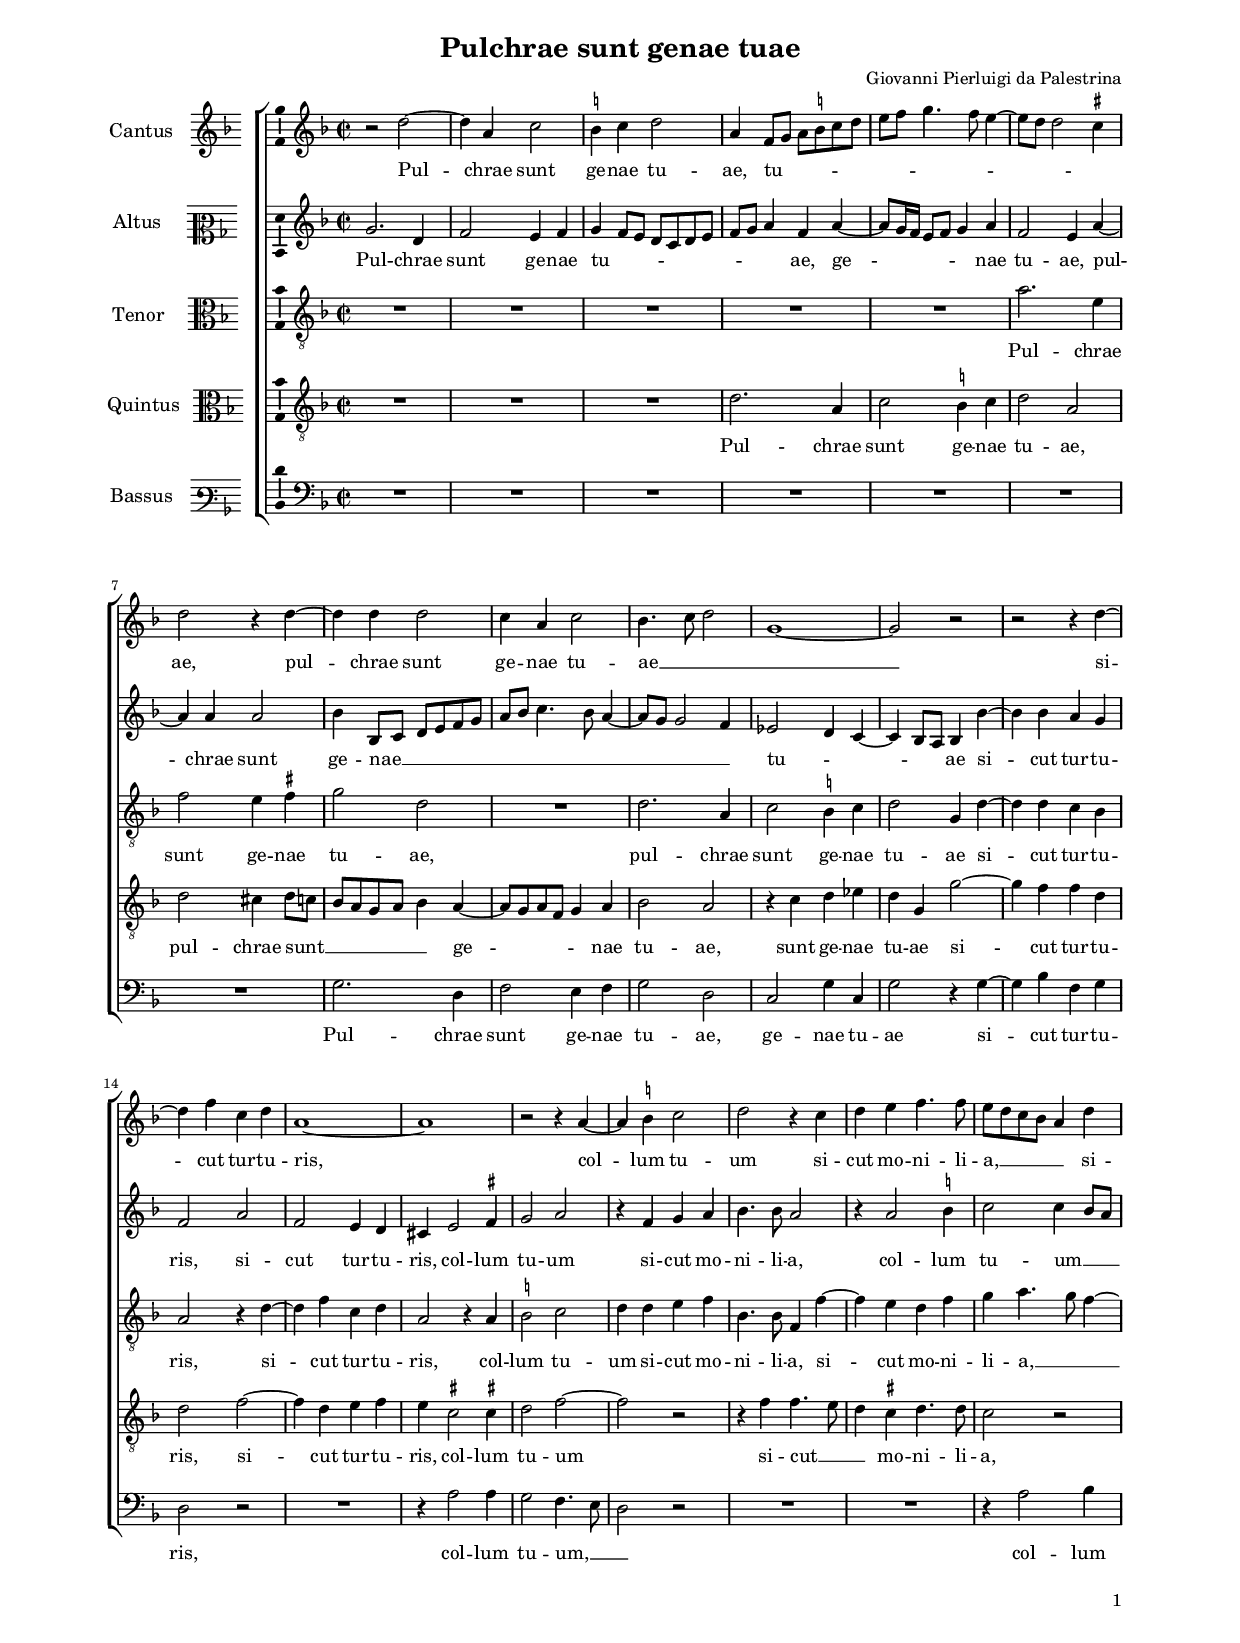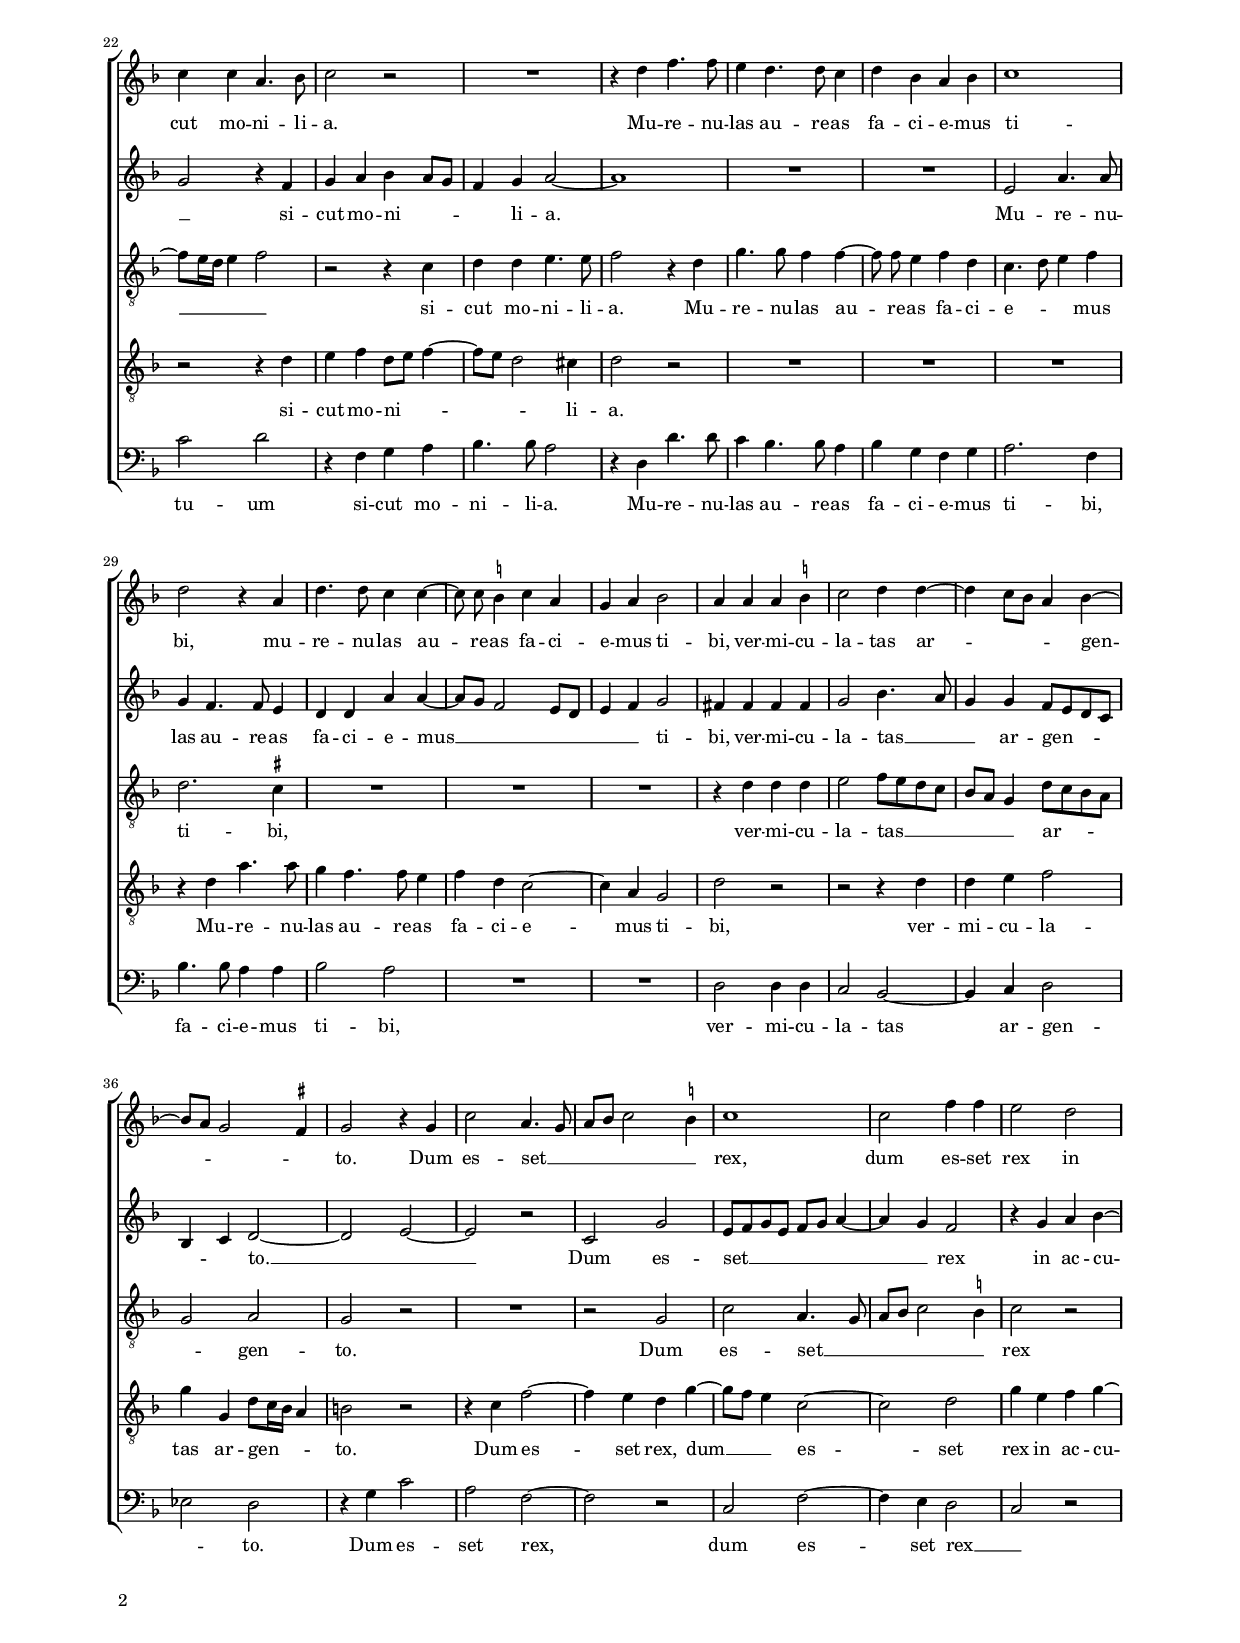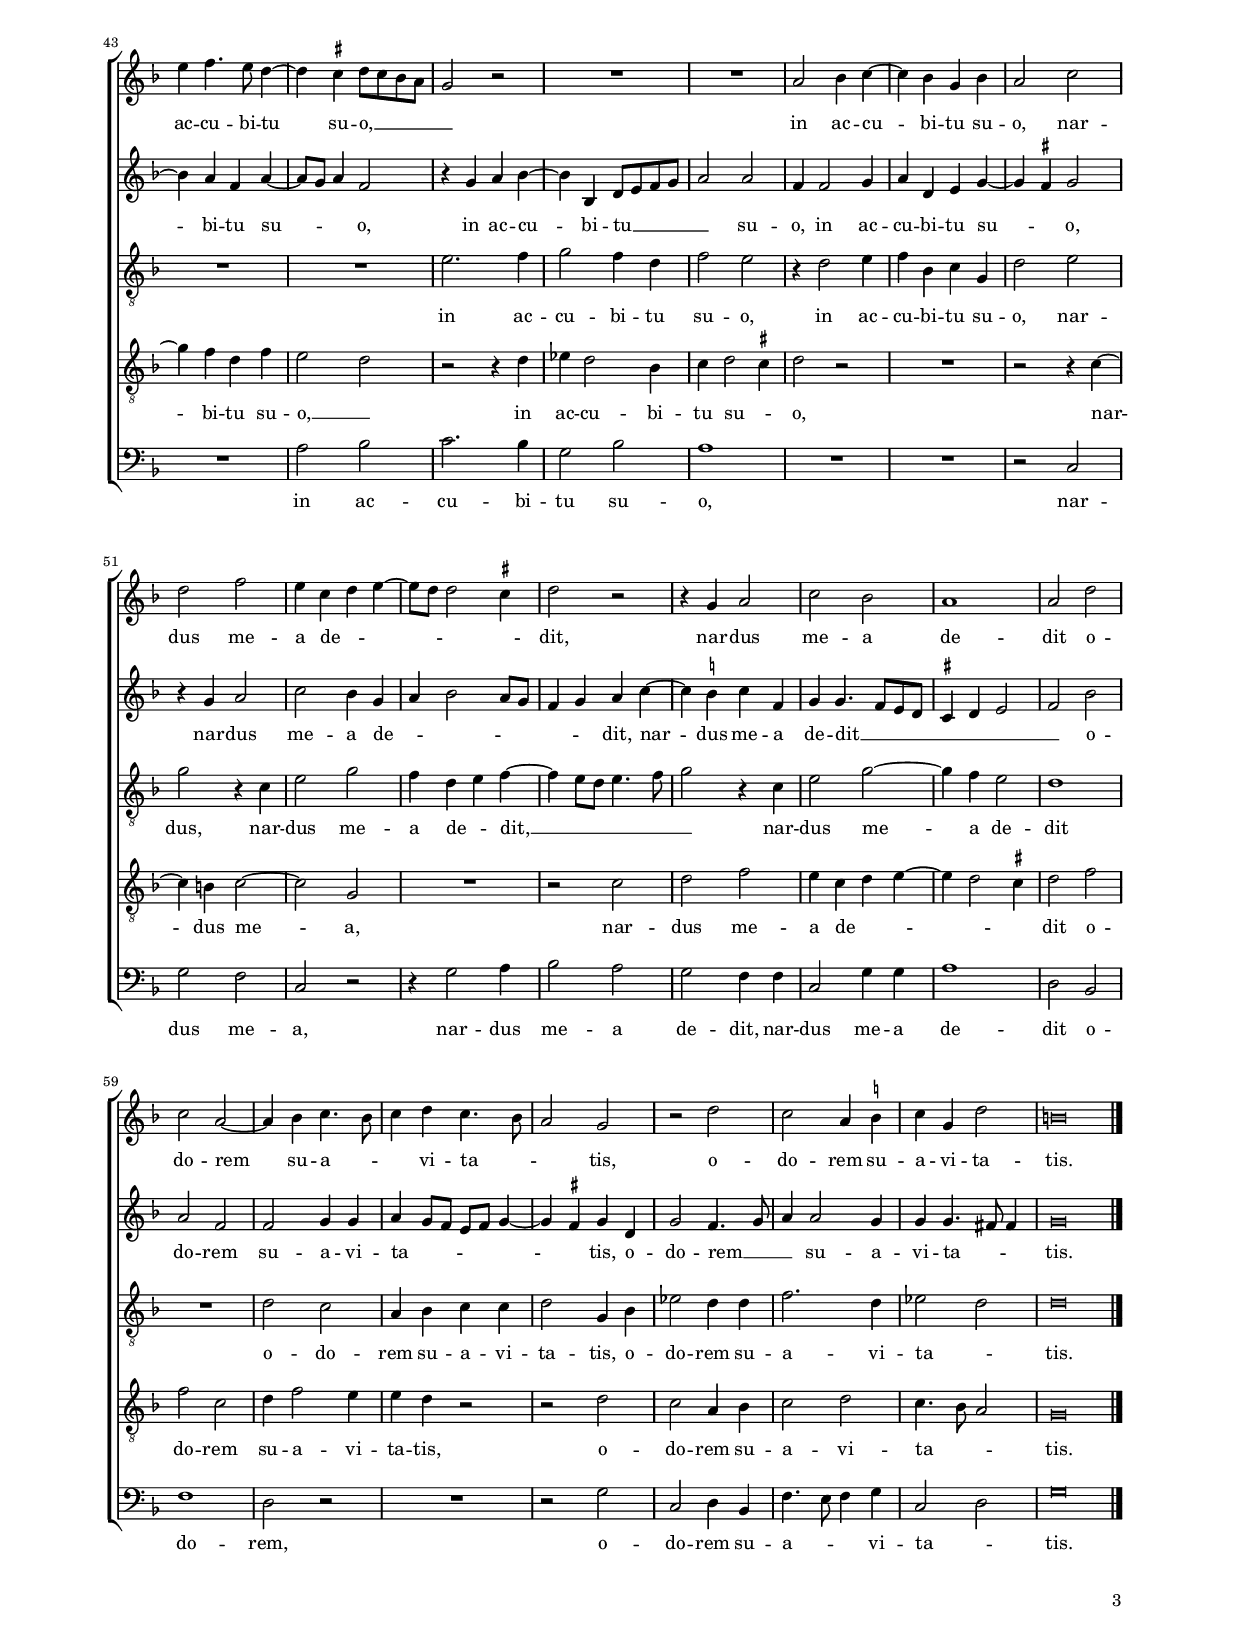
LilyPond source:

\header
{
  title="Pulchrae sunt genae tuae"
  composer="Giovanni Pierluigi da Palestrina"
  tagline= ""
}

\version "2.24.1"
\language deutsch
#(set-global-staff-size 15)
% #(set-default-paper-size "letter")
#(ly:set-option 'point-and-click #f)


\paper
	{
	top-margin = 1.8 \cm
	bottom-margin = 1.2 \cm
	left-margin = 2 \cm
	right-margin = 2 \cm
	ragged-bottom = ##f
	ragged-last-bottom = ##t
	print-page-number = ##f
	system-system-spacing = #'((basic-distance . 16) (minimum-distance . 13) (padding . 5) (strechability . 150))
	oddFooterMarkup=\markup   \fill-line { "" \fromproperty #'page:page-number-string }
	evenFooterMarkup=\markup  \fill-line { \fromproperty #'page:page-number-string "" }
	last-bottom-spacing = #'((basic-distance . 12) (minimum-distance . 7) (padding . 4))
	systems-per-page = 3
	page-count = 3
%	min-systems-per-page = 3
	markup-system-spacing.basic-distance = #12
	}

	
global = {
	\key f \major
	\time 2/2
	\set Score.tempoHideNote = ##t
	\tempo 4 = 95
	\skip 1*65
	\set Score.measureLength = #(ly:make-moment 2/1)
	\skip 1*2 \bar "|."
	}

	ficta = { \once \set suggestAccidentals = ##t }

	forget = #(define-music-function (music) (ly:music?) #{
		\accidentalStyle forget
		$music
		\accidentalStyle default
		#})


incipitcantus = \markup { \score {
	{
	\set Staff.instrumentName = \markup { \fontsize #1 "Cantus" }
	\key f \major
	\clef violin
	s4 \bar ""
	}
	\layout  {
	raggedright = ##t
	indent = 1.6 \cm
	line-width = 2.2\cm
	\context { \Staff \remove Time_signature_engraver }
	\override Staff.Clef.Y-extent = #'(0 . 0)
	}} \hspace #1 }

      
incipitaltus = \markup { \score {
	{
	\set Staff.instrumentName = \markup { \fontsize #1 "Altus" }
	\key f \major
	\clef mezzosoprano
	s4 \bar ""
	}
	\layout  {
	raggedright = ##t
	indent = 1.6 \cm
	line-width = 2.2\cm
	\context { \Staff \remove Time_signature_engraver }
	\override Staff.Clef.Y-extent = #'(0 . 0)
	}} \hspace #1 }


incipittenor = \markup { \score {
	{
	\set Staff.instrumentName = \markup { \fontsize #1 "Tenor" }
	\key f \major
	\clef alto
	s4 \bar ""
	}
	\layout  {
	raggedright = ##t
	indent = 1.6 \cm
	line-width = 2.2\cm
	\context { \Staff \remove Time_signature_engraver }
	\override Staff.Clef.Y-extent = #'(0 . 0)
	}} \hspace #1 }
      
      
incipitquintus = \markup { \score {
	{
	\set Staff.instrumentName = \markup { \fontsize #1 "Quintus" }
	\key f \major
	\clef alto
	s4 \bar ""
	}
	\layout  {
	raggedright = ##t
	indent = 1.6 \cm
	line-width = 2.2\cm
	\context { \Staff \remove Time_signature_engraver }
	\override Staff.Clef.Y-extent = #'(0 . 0)
	}} \hspace #1 }
      
      
incipitbassus = \markup { \score {
	{
	\set Staff.instrumentName = \markup { \fontsize #1 "Bassus" }
	\key f \major
	\clef varbaritone
	s4 \bar ""
	}
	\layout  {
	raggedright = ##t
	indent = 1.6 \cm
	line-width = 2.2\cm
	\context { \Staff \remove Time_signature_engraver }
	\override Staff.Clef.Y-extent = #'(0 . 0)
	}} \hspace #1 }


cantus =  \relative c''
	{
	r2 d~
	d4 a c2
	\ficta h4 c d2
	a4 f8 g a \ficta h c d
%5
	e8 f g4. f8 e4~ |
	e8 d d2 \ficta cis4
	d2 r4 d~
	d4 d d2
	c4 a c2
%10
	b4. c8 d2 |
	g,1~
	g2 r
	r2 r4 d'~
	d4 f c d
%15
	a1~ |
	a1 
	r2 r4 a~
	a4 \ficta h c2
	d2 r4 c
%20
	d4 e f4. f8
	e8 d c b a4 d |
	c4 c a4. b8
	c2 r
	R1
%25
	r4 d f4. f8
	e4 d4. d8 c4 |
	d4 b a b
	c1
	d2 r4 a
%30
	d4. d8 c4 \autoBeamOff c~
	c8 c \autoBeamOn \ficta h4 c a |
	g4 a b2
	a4 a a \ficta h
	c2 d4 d~
%35
	d4 c8 b a4 b~
	b8 a g2 \ficta fis4 |
	g2 r4 g
	c2 a4. g8
	a8 b c2 \ficta h4
%40
	c1
	c2 f4 f |
	e2 d
	e4 f4. e8 d4~
	d4 \ficta cis d8 \forget c b a
%45
	g2 r
	R1 |
	R1
	a2 b4 c~
	c4 b g b
%50
	a2 c
	d2 f |
	e4 c d e~
	e8 d d2 \ficta cis4
	d2 r
%55
	r4 g, a2
	c2 b |
	a1
	a2 d
	c2 a~
%60
	a4 b c4. b8
	c4 d c4. b8 |
	a2 g
	r2 d'
	c2 a4 \ficta h4
%65
	c4 g d'2
	h\breve |
	}


altus =  \relative c'
	{
	g'2. d4
	f2 e4 f
	g4 f8 e d c d e
	f8 g a4 f a~
%5
	a8[ g16 f] e8 f g4 a |
	f2 e4 a~
	a4 a a2
	b4 b,8 c d e f g
	a8 b c4. b8 a4~
%10
	a8 g g2 f4 |
	es2 d4 c~
	c4 b8 a b4 b'~
	b4 b a g
	f2 a
%15
	f2 e4 d |	
	cis4 e2 \ficta fis4
	g2 a
	r4 f g a
	b4. b8 a2
%20
	r4 a2 \ficta h4 |
	c2 c4 b8 a
	g2 r4 f
	g4 a b a8 g
	f4 g a2~
%25
	a1 |
	R1
	R1
	e2 a4. a8
	g4 f4. f8 e4
%30
	d4 d a' a~ |
	a8 g f2 e8 d
	e4 f g2
	fis4 fis fis fis
	g2 b4. a8
%35
	g4 g f8 e d c |
	b4 c d2~
	d2 e~
	e2 r
	c2 g'
%40
	e8 f g e f g a4~
	a4 g f2
	r4 g a b~
	b4 a f a~
	a8 g a4 f2
%45
	r4 g a b~ |
	b4 b, d8 e f g
	a2 a
	f4 f2 g4
	a4 d, e g~
%50
	g4 \ficta fis g2 |
	r4 g a2
	c2 b4 g
	a4 b2 a8 g
	f4 g a c~
%55
	c4 \ficta h c f, |
	g4 g4. f8 e d
	\ficta cis4 d e2
	f2 b
	a2 f
%60
	f2 g4 g |
	a4 g8 f e f g4~
	g4 \ficta fis g d
	g2 f4. g8
	a4 a2 g4
%65
	g4 g4. fis8 fis4 |
	g\breve |
	}


tenor =  \relative c'
	{
	R1
	R1
	R1
	R1
%5
	R1 |
	a'2. e4
	f2 e4 \ficta fis4
	g2 d
	R1
%10
	d2. a4 |
	c2 \ficta h4 c
	d2 g,4 d'~
	d4 d c b
	a2 r4 d~
%15
	d4 f c d |
	a2 r4 a
	\ficta h2 c
	d4 d e f
	b,4. b8 f4 f'~
%20
	f4 e d f |
	g4 a4. g8 f4~
	f8 e16 d e4 f2
	r2 r4 c
	d4 d e4. e8
%25
	f2 r4 d |
	g4. g8 f4 \autoBeamOff f~
	f8 f \autoBeamOn e4 f d
	c4. d8 e4 f
	d2. \ficta cis4
%30
	R1 |
	R1
	R1
	r4 d d d
	e2 f8 e d c
%35
	b8 a g4 d'8 c b a |
	g2 a
	g2 r
	R1
	r2 g
%40
	c2 a4. g8 |
	a8 b c2 \ficta h4
	c2 r
	R1
	R1
%45
	e2. f4 |
	g2 f4 d
	f2 e
	r4 d2 e4
	f4 b, c g
%50
	d'2 e |
	g2 r4 c,
	e2 g
	f4 d e f~
	f4 e8 d e4. f8
%55
	g2 r4 c, |
	e2 g~
	g4 f e2
	d1
	R1
%60
	d2 c |
	a4 b c c
	d2 g,4 b
	es2 d4 d
	f2. d4
%65
	es2 d |
	d\breve |
	}


quintus  =  \relative c'
	{
	R1
	R1
	R1
	d2. a4
%5
	c2 \ficta h4 c |
	d2 a
	d2 cis4 d8 c 
	b8 a g a b4 a~
	a8 g a f g4 a
%10
	b2 a |
	r4 c d es
	d4 g, g'2~
	g4 f f d
	d2 f~
%15
	f4 d e f |
	e4 \ficta cis2 \ficta cis!4
	d2 f~
	f2 r
	r4 f f4. e8
%20
	d4 \ficta cis d4. d8 |
	c2 r
	r2 r4 d
	e4 f d8 e f4~
	f8 e d2 cis4
%25
	d2 r |
	R1
	R1
	R1
	r4 d a'4. a8
%30
	g4 f4. f8 e4 |
	f4 d c2~
	c4 a g2
	d'2 r
	r2 r4 d
%35
	d4 e f2 |
	g4 g, d'8 c16 b a4
	h2 r
	r4 c f2~
	f4 e d g~
%40
	g8 f e4 c2~ |
	c2 d
	g4 e f g~
	g4 f d f
	e2 d
%45
	r2 r4 d |
	es4 d2 b4
	c4 d2 \ficta cis4
	d2 r
	R1
%50
	r2 r4 c~ |
	c4 h c2~
	c2 g
	R1
	r2 c
%55
	d2 f |
	e4 c d e~
	e4 d2 \ficta cis4
	d2 f
	f2 c
%60
	d4 f2 e4 |
	e4 d r2
	r2 d
	c2 a4 b
	c2 d
%65
	c4. b8 a2 |
	g\breve |
	}


bassus  =  \relative c
	{
	R1
	R1
	R1
	R1
%5
	R1 |
	R1
	R1
	g'2. d4
	f2 e4 f
%10
	g2 d |
	c2 g'4 c,
	g'2 r4 g~
	g4 b f g
	d2 r
%15
	R1 |
	r4 a'2 a4
	g2 f4. e8
	d2 r
	R1
%20
	R1 |
	r4 a'2 b4
	c2 d
	r4 f, g a
	b4. b8 a2
%25
	r4 d, d'4. d8 |
	c4 b4. b8 a4
	b4 g f g
	a2. f4
	b4. b8 a4 a
%30
	b2 a |
	R1
	R1
	d,2 d4 d
	c2 b~
%35
	b4 c d2 |
	es2 d
	r4 g c2
	a2 f~
	f2 r
%40
	c2 f~ |
	f4 e d2
	c2 r
	R1
	a'2 b
%45
	c2. b4 |
	g2 b
	a1
	R1
	R1
%50
	r2 c, |
	g'2 f
	c2 r
	r4 g'2 a4
	b2 a
%55
	g2 f4 f |
	c2 g'4 g
	a1
	d,2 b
	f'1
%60
	d2 r |
	R1
	r2 g
	c,2 d4 b
	f'4. e8 f4 g
%65
	c,2 d |
	g\breve |
	}


lyricscantus = \lyricmode {
	Pul -- chrae sunt ge -- nae tu -- ae,
	tu -- _ _ _ _ _ _ _ _ _ _ _ _ _ ae,
	pul -- chrae sunt ge -- nae tu -- ae __ _ _ _
	si -- cut tur -- tu -- ris,
	col -- lum tu -- um
	si -- cut mo -- ni -- li -- a, __ _ _ _ _
	si -- cut mo -- ni -- li -- a.
	Mu -- re -- nu -- las au -- re -- as fa -- ci -- e -- mus ti -- bi,
	mu -- re -- nu -- las au -- re -- as fa -- ci -- e -- mus ti -- bi,
	ver -- mi -- cu -- la -- tas ar -- _ _ _ gen -- _ _ _ to.
	Dum es -- set __ _ _ _ _ _ rex,
	dum es -- set rex
	in ac -- cu -- bi -- tu su -- o, __ _ _ _ _
	in ac -- cu -- bi -- tu su -- o,
	nar -- dus me -- a de -- _ _ _ _ _ dit,
	nar -- dus me -- a de -- dit
	o -- do -- rem su -- a -- _ _ vi -- ta -- _ _ tis,
	o -- do -- rem su -- a -- vi -- ta -- tis.
	}


lyricsaltus = \lyricmode {
	Pul -- chrae sunt ge -- nae tu -- _ _ _ _ _ _ _ _ _ ae,
	ge -- _ _ _ _ _ nae tu -- ae,
	pul -- chrae sunt ge -- nae __ _ _ _ _ _ _ _ _ _ _ _ _ _ tu -- _ _ _ _ ae
	si -- cut tur -- tu -- ris,
	si -- cut tur -- tu -- ris,
	col -- lum tu -- um
	si -- cut mo -- ni -- li -- a,
	col -- lum tu -- um __ _ _ _
	si -- cut mo -- ni -- _ _ _ li -- a.
	Mu -- re -- nu -- las au -- re -- as fa -- ci -- e -- mus __ _ _ _ _ _ _ ti -- bi,
	ver -- mi -- cu -- la -- tas __ _ _ ar -- gen -- _ _ _ _ _ to. __ _
	Dum es -- set __ _ _ _ _ _ _ _ rex
	in ac -- cu -- bi -- tu su -- _ _ o,
	in ac -- cu -- bi -- tu __ _ _ _ _ su -- o,
	in ac -- cu -- bi -- tu su -- _ o,
	nar -- dus me -- a de -- _ _ _ _ _ _ dit,
	nar -- dus me -- a de -- dit __ _ _ _ _ _ _ _
	o -- do -- rem su -- a -- vi -- ta -- _ _ _ _ _ _ tis,
	o -- do -- rem __ _ _ su -- a -- vi -- ta -- _ _ tis.
	}


lyricstenor = \lyricmode {
	Pul -- chrae sunt ge -- nae tu -- ae,
	pul -- chrae sunt ge -- nae tu -- ae
	si -- cut tur -- tu -- ris,
	si -- cut tur -- tu -- ris,
	col -- lum tu -- um
	si -- cut mo -- ni -- li -- a,
	si -- cut mo -- ni -- li -- a, __ _ _ _ _ _ _
	si -- cut mo -- ni -- li -- a.
	Mu -- re -- nu -- las au -- re -- as fa -- ci -- e -- _ _ mus ti -- bi,
	ver -- mi -- cu -- la -- tas __ _ _ _ _ _ _ ar -- _ _ _ _ gen -- to.
	Dum es -- set __ _ _ _ _ _ rex
	in ac -- cu -- bi -- tu su -- o,
	in ac -- cu -- bi -- tu su -- o,
	nar -- dus,
	nar -- dus me -- a de -- _ dit, __ _ _ _ _ _ 
	nar -- dus me -- a de -- dit
	o -- do -- rem su -- a -- vi -- ta -- tis,
	o -- do -- rem su -- a -- vi -- ta -- _ tis.
	}


lyricsquintus = \lyricmode {
	Pul -- chrae sunt ge -- nae tu -- ae,
	pul -- chrae sunt __ _ _ _ _ _ _ ge -- _ _ _ _ nae tu -- ae,
	sunt ge -- nae tu -- ae
	si -- cut tur -- tu -- ris,
	si -- cut tur -- tu -- ris,
	col -- lum tu -- um
	si -- cut __ _ _ mo -- ni -- li -- a,
	si -- cut mo -- ni -- _ _ _ _ li -- a.
	Mu -- re -- nu -- las au -- re -- as fa -- ci -- e -- mus ti -- bi,
	ver -- mi -- cu -- la -- tas ar -- gen -- _ _ _ to.
	Dum es -- set rex,
	dum __ _ _ es -- set rex
	in ac -- cu -- bi -- tu su -- o, __ _
	in ac -- cu -- bi -- tu su -- _ o,
	nar -- dus me -- a,
	nar -- dus me -- a de -- _ _ _ _ dit
	o -- do -- rem su -- a -- vi -- ta -- tis,
	o -- do -- rem su -- a -- vi -- ta -- _ _ tis.
	}


lyricsbassus = \lyricmode {
	Pul -- chrae sunt ge -- nae tu -- ae,
	ge -- nae tu -- ae
	si -- cut tur -- tu -- ris,
	col -- lum tu -- um, __ _ _
	col -- lum tu -- um
	si -- cut mo -- ni -- li -- a.
	Mu -- re -- nu -- las au -- re -- as fa -- ci -- e -- mus ti -- bi,
	fa -- ci -- e -- mus ti -- bi,
	ver -- mi -- cu -- la -- tas ar -- gen -- _ to.
	Dum es -- set rex,
	dum es -- set rex __ _
	in ac -- cu -- bi -- tu su -- o,
	nar -- dus me -- a,
	nar -- dus me -- a de -- dit,
	nar -- dus me -- a de -- dit
	o -- do -- rem,
	o -- do -- rem su -- a -- _ _ vi -- ta -- _ tis.
	}


\score
{  
	\transpose c c {
	\new ChoirStaff \with { \override StaffGrouper.staff-staff-spacing.basic-distance = #12 }
	<<

	\new Staff << \global
	\new Voice="v1" {
		\set Staff.instrumentName=\incipitcantus
%		\set Staff.instrumentName= "S"
		\set Staff.midiInstrument = "reed organ"
		\clef violin
		\cantus }
	\new Lyrics \lyricsto "v1" {\lyricscantus }
	>>


	\new Staff << \global
	\new Voice="v2" {
		\set Staff.instrumentName=\incipitaltus
%		\set Staff.instrumentName= "A"
		\set Staff.midiInstrument = "reed organ"
		\clef violin % "G_8"
		\altus}
	\new Lyrics \lyricsto "v2" {\lyricsaltus }
	>>


	\new Staff << \global
	\new Voice="v3" {
		\set Staff.instrumentName=\incipittenor
%		\set Staff.instrumentName= "T"
		\set Staff.midiInstrument = "reed organ"
		\clef "G_8"
		\tenor }
	\new Lyrics \lyricsto "v3" {\lyricstenor }
	>>


	\new Staff << \global
	\new Voice="v5" {
		\set Staff.instrumentName=\incipitquintus
%		\set Staff.instrumentName= "Q"
		\set Staff.midiInstrument = "reed organ"
		\clef "G_8"
		\quintus}
	\new Lyrics \lyricsto "v5" {\lyricsquintus }
	>>


	\new Staff << \global
	\new Voice="v4" {
		\set Staff.instrumentName=\incipitbassus
%		\set Staff.instrumentName= "B"
		\set Staff.midiInstrument = "reed organ"
		\clef bass 
		\bassus }
	\new Lyrics \lyricsto "v4" {\lyricsbassus}
	>>

	>>
	} % transpose

	\layout
	{
	indent = 2.5\cm
	\context { \Lyrics \override VerticalAxisGroup.nonstaff-relatedstaff-spacing.padding = #1.4 }
%	\context { \Lyrics \override LyricText.font-size = #1 }
	\context { \Staff \override TimeSignature.break-visibility = #end-of-line-invisible }
	\context { \Staff \consists Ambitus_engraver }
	\context { \Score \override BarNumber.padding = #2 }
	\context { \Voice \override NoteHead.style = #'baroque }
	}

\midi
	{
	
	}

}


% EOF
